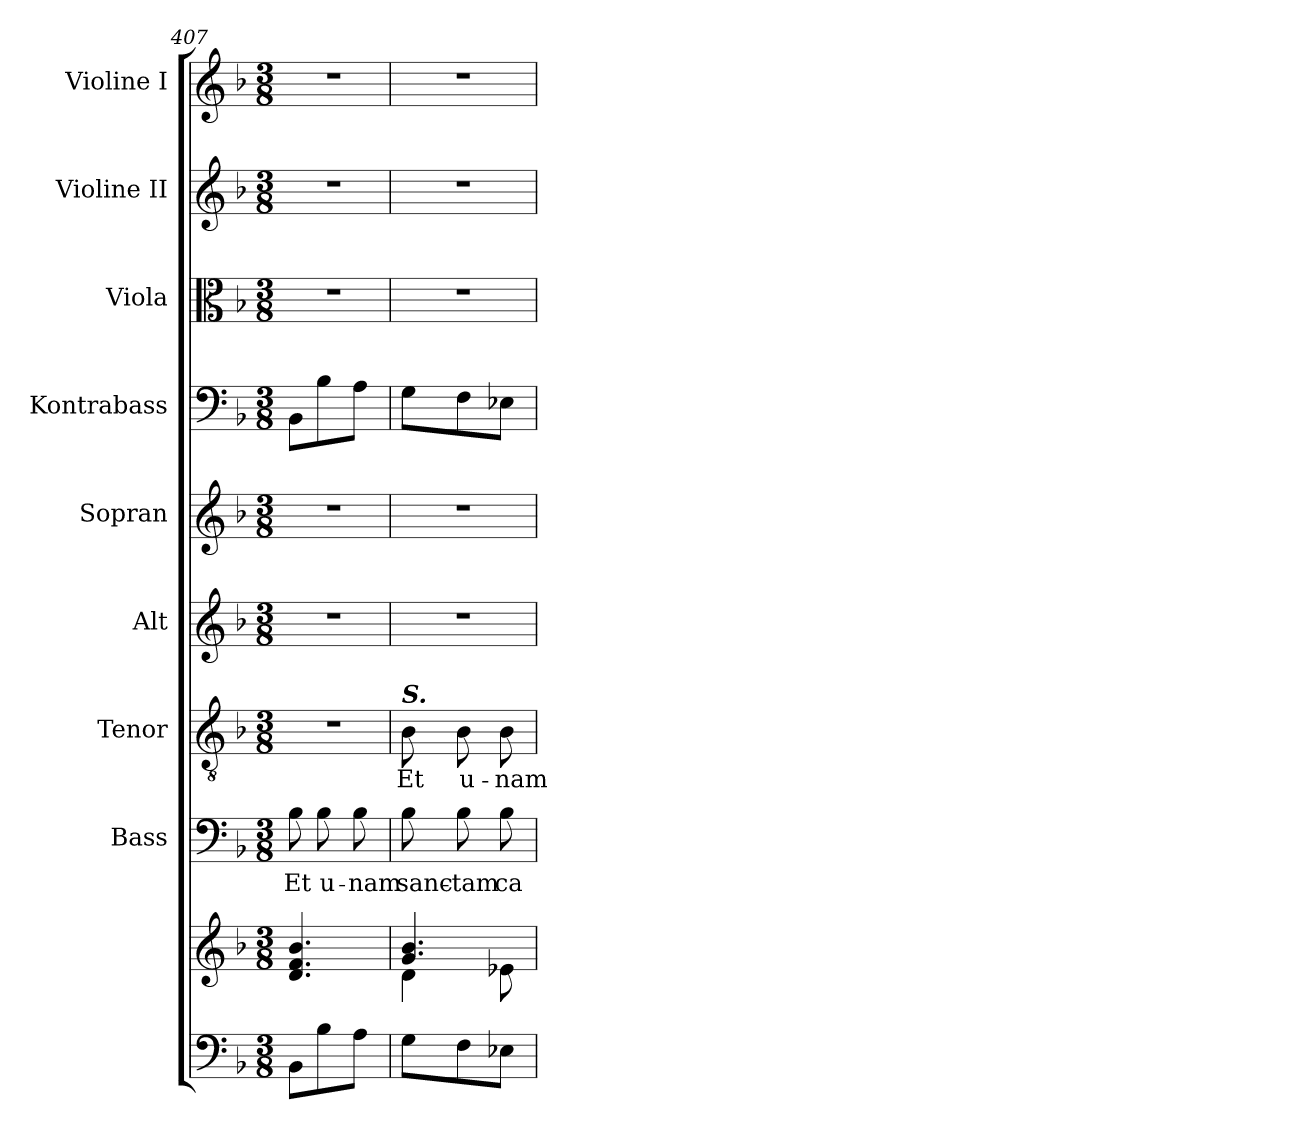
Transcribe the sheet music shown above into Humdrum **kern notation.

**kern	**kern	**kern	**text	**kern	**text	**kern	**kern	**kern	**kern	**kern	**kern
*part9	*part9	*part8	*part8	*part7	*part7	*part6	*part5	*part4	*part3	*part2	*part1
*staff10	*staff9	*staff8	*staff8	*staff7	*staff7	*staff6	*staff5	*staff4	*staff3	*staff2	*staff1
*	*	*I"Bass	*	*I"Tenor	*	*I"Alt	*I"Sopran	*I"Kontrabass	*I"Viola	*I"Violine II	*I"Violine I
*	*	*I'B.	*	*I'T.	*	*I'A.	*I'S.	*I'Kb.	*I'Vla.	*I'Vl. II	*I'Vl. I
!!LO:LB:g=z
*clefF4	*clefG2	*clefF4	*	*clefGv2	*	*clefG2	*clefG2	*clefF4	*clefC3	*clefG2	*clefG2
*	*	*	*	*	*	*	*	*ITrd7c12	*	*	*
*k[b-]	*k[b-]	*k[b-]	*	*k[b-]	*	*k[b-]	*k[b-]	*k[b-]	*k[b-]	*k[b-]	*k[b-]
*F:	*F:	*F:	*	*F:	*	*F:	*F:	*F:	*F:	*F:	*F:
*M3/8	*M3/8	*M3/8	*	*M3/8	*	*M3/8	*M3/8	*M3/8	*M3/8	*M3/8	*M3/8
=407	=407	=407	=407	=407	=407	=407	=407	=407	=407	=407	=407
!	!	!	!LO:LY:b	!	!	!	!	!	!	!	!
8BB-\L	4.d/ 4.f/ 4.b-/	8B-\	Et	4.r	.	4.r	4.r	8BBB-\L	4.r	4.r	4.r
!	!	!	!LO:LY:b	!	!	!	!	!	!	!	!
8B-\	.	8B-\	u-	.	.	.	.	8BB-\	.	.	.
!	!	!	!LO:LY:b	!	!	!	!	!	!	!	!
8A\J	.	8B-\	-nam	.	.	.	.	8AA\J	.	.	.
=408	=408	=408	=408	=408	=408	=408	=408	=408	=408	=408	=408
*	*^	*	*	*	*	*	*	*	*	*	*
!	!	!	!	!	!LO:TX:a:Bi:t=S.	!	!	!	!	!	!	!
!	!	!	!	!LO:LY:b	!	!LO:LY:b	!	!	!	!	!	!
8G\L	4.g/ 4.b-/	4d\	8B-\	sanc-	8B-\	Et	4.r	4.r	8GG\L	4.r	4.r	4.r
!	!	!	!	!LO:LY:b	!	!LO:LY:b	!	!	!	!	!	!
8F\	.	.	8B-\	-tam	8B-\	u-	.	.	8FF\	.	.	.
!	!	!	!	!LO:LY:b	!	!LO:LY:b	!	!	!	!	!	!
8E-X\J	.	8e-X\	8B-\	ca-	8B-\	-nam	.	.	8EE-X\J	.	.	.
*	*v	*v	*	*	*	*	*	*	*	*	*	*
=	=	=	=	=	=	=	=	=	=	=	=
*-	*-	*-	*-	*-	*-	*-	*-	*-	*-	*-	*-
